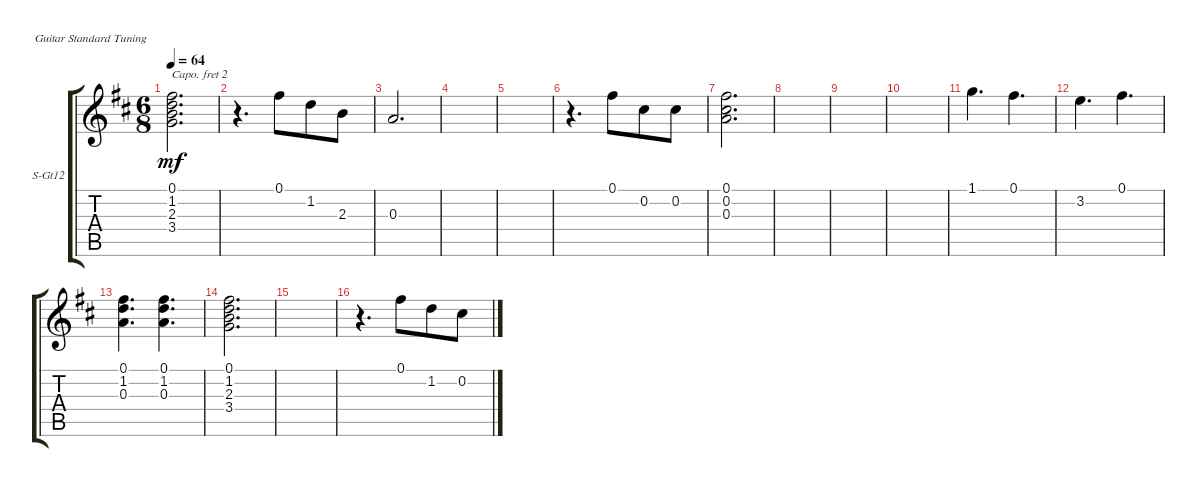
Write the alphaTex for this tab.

\defaultSystemsLayout 4
\bracketExtendMode groupsimilarinstruments
\firstSystemTrackNameOrientation horizontal
\otherSystemsTrackNameOrientation horizontal
\track ("12 St. Steel Guitar" "S-Gt12") {instrument acousticguitarsteel}
\staff {score tabs}
\capo 2
\tuning (E4 B3 G3 D3 A2 E2)
\ts (6 8)
\tempo 64
\clef g2
\ks d
(3.4 2.3 1.2 0.1).2{d dy mf} |
r.4{d} 0.1.8 1.2.8 2.3.8 |
0.3.2{d} |
|
|
r.4{d} 0.1.8 0.2.8 0.2.8 |
(0.3 0.2 0.1).2{d} |
|
|
|
1.1.4{d} 0.1.4{d} |
3.2.4{d} 0.1.4{d} |
(0.1 1.2 0.3).4{d} (0.3 1.2 0.1).4{d} |
(0.1 1.2 2.3 3.4).2{d} |
|
r.4{d} 0.1.8 1.2.8 0.2.8
